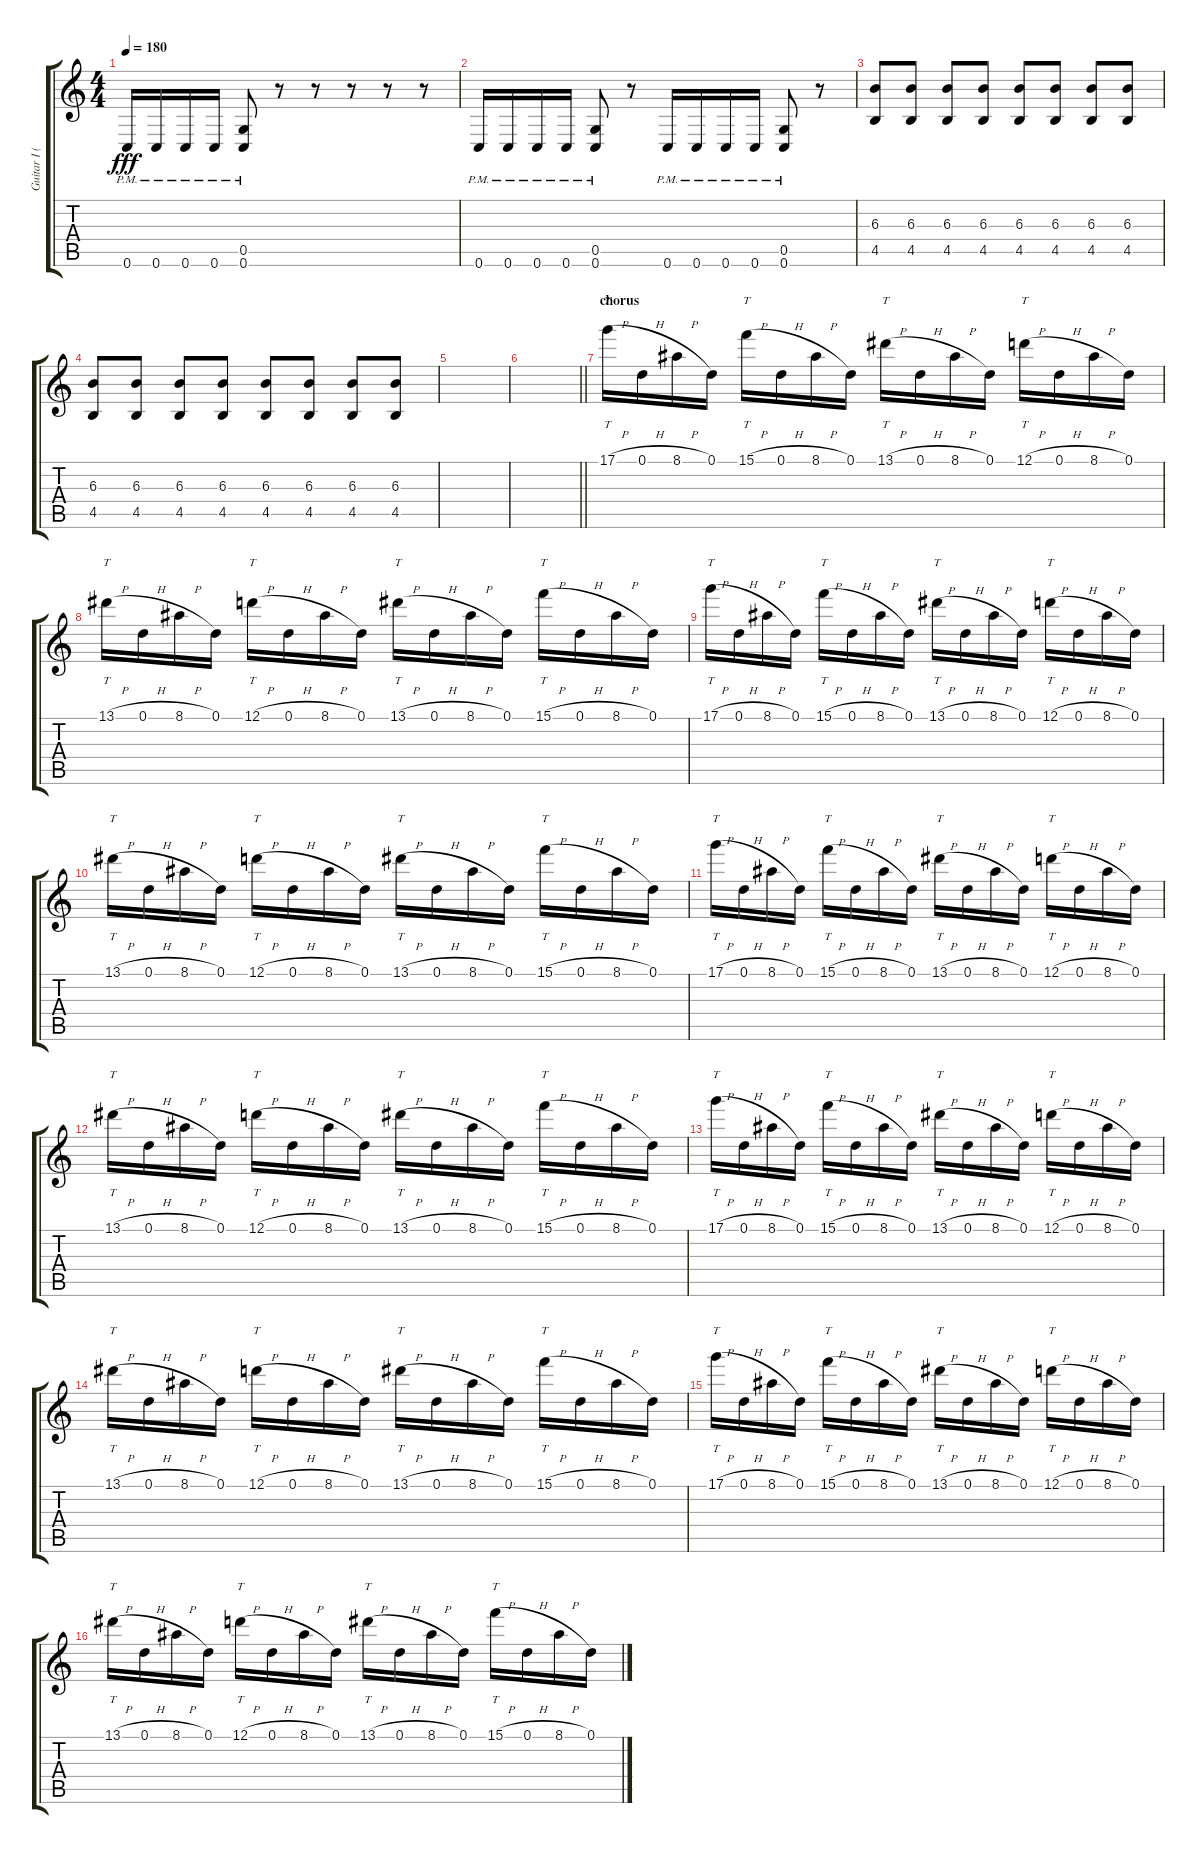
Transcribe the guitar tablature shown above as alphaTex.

\track ("Guitar I (Lead)" "Guitar I (") {instrument distortionguitar}
\staff {score tabs}
\tuning (D4 A3 F3 C3 G2 C2) {hide}
\ts (4 4)
\tempo 180
\clef g2
\ks c
0.6{pm}.16{dy fff} 0.6{pm}.16 0.6{pm}.16 0.6{pm}.16 (0.5{pm} 0.6{pm}).8 r.8 r.8 r.8 r.8 r.8 |
0.6{pm}.16 0.6{pm}.16 0.6{pm}.16 0.6{pm}.16 (0.5{pm} 0.6{pm}).8 r.8 0.6{pm}.16 0.6{pm}.16 0.6{pm}.16 0.6{pm}.16 (0.5{pm} 0.6{pm}).8 r.8 |
(6.3 4.5).8 (6.3 4.5).8 (6.3 4.5).8 (6.3 4.5).8 (6.3 4.5).8 (6.3 4.5).8 (6.3 4.5).8 (6.3 4.5).8 |
(6.3 4.5).8 (6.3 4.5).8 (6.3 4.5).8 (6.3 4.5).8 (6.3 4.5).8 (6.3 4.5).8 (6.3 4.5).8 (6.3 4.5).8 |
|
\barLineRight lightlight
|
\section ("" "chorus")
17.1{h}.16{tt} 0.1{h}.16 8.1{h}.16 0.1.16 15.1{h}.16{tt} 0.1{h}.16 8.1{h}.16 0.1.16 13.1{h}.16{tt} 0.1{h}.16 8.1{h}.16 0.1.16 12.1{h}.16{tt} 0.1{h}.16 8.1{h}.16 0.1.16 |
13.1{h}.16{tt} 0.1{h}.16 8.1{h}.16 0.1.16 12.1{h}.16{tt} 0.1{h}.16 8.1{h}.16 0.1.16 13.1{h}.16{tt} 0.1{h}.16 8.1{h}.16 0.1.16 15.1{h}.16{tt} 0.1{h}.16 8.1{h}.16 0.1.16 |
17.1{h}.16{tt} 0.1{h}.16 8.1{h}.16 0.1.16 15.1{h}.16{tt} 0.1{h}.16 8.1{h}.16 0.1.16 13.1{h}.16{tt} 0.1{h}.16 8.1{h}.16 0.1.16 12.1{h}.16{tt} 0.1{h}.16 8.1{h}.16 0.1.16 |
13.1{h}.16{tt} 0.1{h}.16 8.1{h}.16 0.1.16 12.1{h}.16{tt} 0.1{h}.16 8.1{h}.16 0.1.16 13.1{h}.16{tt} 0.1{h}.16 8.1{h}.16 0.1.16 15.1{h}.16{tt} 0.1{h}.16 8.1{h}.16 0.1.16 |
17.1{h}.16{tt} 0.1{h}.16 8.1{h}.16 0.1.16 15.1{h}.16{tt} 0.1{h}.16 8.1{h}.16 0.1.16 13.1{h}.16{tt} 0.1{h}.16 8.1{h}.16 0.1.16 12.1{h}.16{tt} 0.1{h}.16 8.1{h}.16 0.1.16 |
13.1{h}.16{tt} 0.1{h}.16 8.1{h}.16 0.1.16 12.1{h}.16{tt} 0.1{h}.16 8.1{h}.16 0.1.16 13.1{h}.16{tt} 0.1{h}.16 8.1{h}.16 0.1.16 15.1{h}.16{tt} 0.1{h}.16 8.1{h}.16 0.1.16 |
17.1{h}.16{tt} 0.1{h}.16 8.1{h}.16 0.1.16 15.1{h}.16{tt} 0.1{h}.16 8.1{h}.16 0.1.16 13.1{h}.16{tt} 0.1{h}.16 8.1{h}.16 0.1.16 12.1{h}.16{tt} 0.1{h}.16 8.1{h}.16 0.1.16 |
13.1{h}.16{tt} 0.1{h}.16 8.1{h}.16 0.1.16 12.1{h}.16{tt} 0.1{h}.16 8.1{h}.16 0.1.16 13.1{h}.16{tt} 0.1{h}.16 8.1{h}.16 0.1.16 15.1{h}.16{tt} 0.1{h}.16 8.1{h}.16 0.1.16 |
17.1{h}.16{tt} 0.1{h}.16 8.1{h}.16 0.1.16 15.1{h}.16{tt} 0.1{h}.16 8.1{h}.16 0.1.16 13.1{h}.16{tt} 0.1{h}.16 8.1{h}.16 0.1.16 12.1{h}.16{tt} 0.1{h}.16 8.1{h}.16 0.1.16 |
13.1{h}.16{tt} 0.1{h}.16 8.1{h}.16 0.1.16 12.1{h}.16{tt} 0.1{h}.16 8.1{h}.16 0.1.16 13.1{h}.16{tt} 0.1{h}.16 8.1{h}.16 0.1.16 15.1{h}.16{tt} 0.1{h}.16 8.1{h}.16 0.1.16
